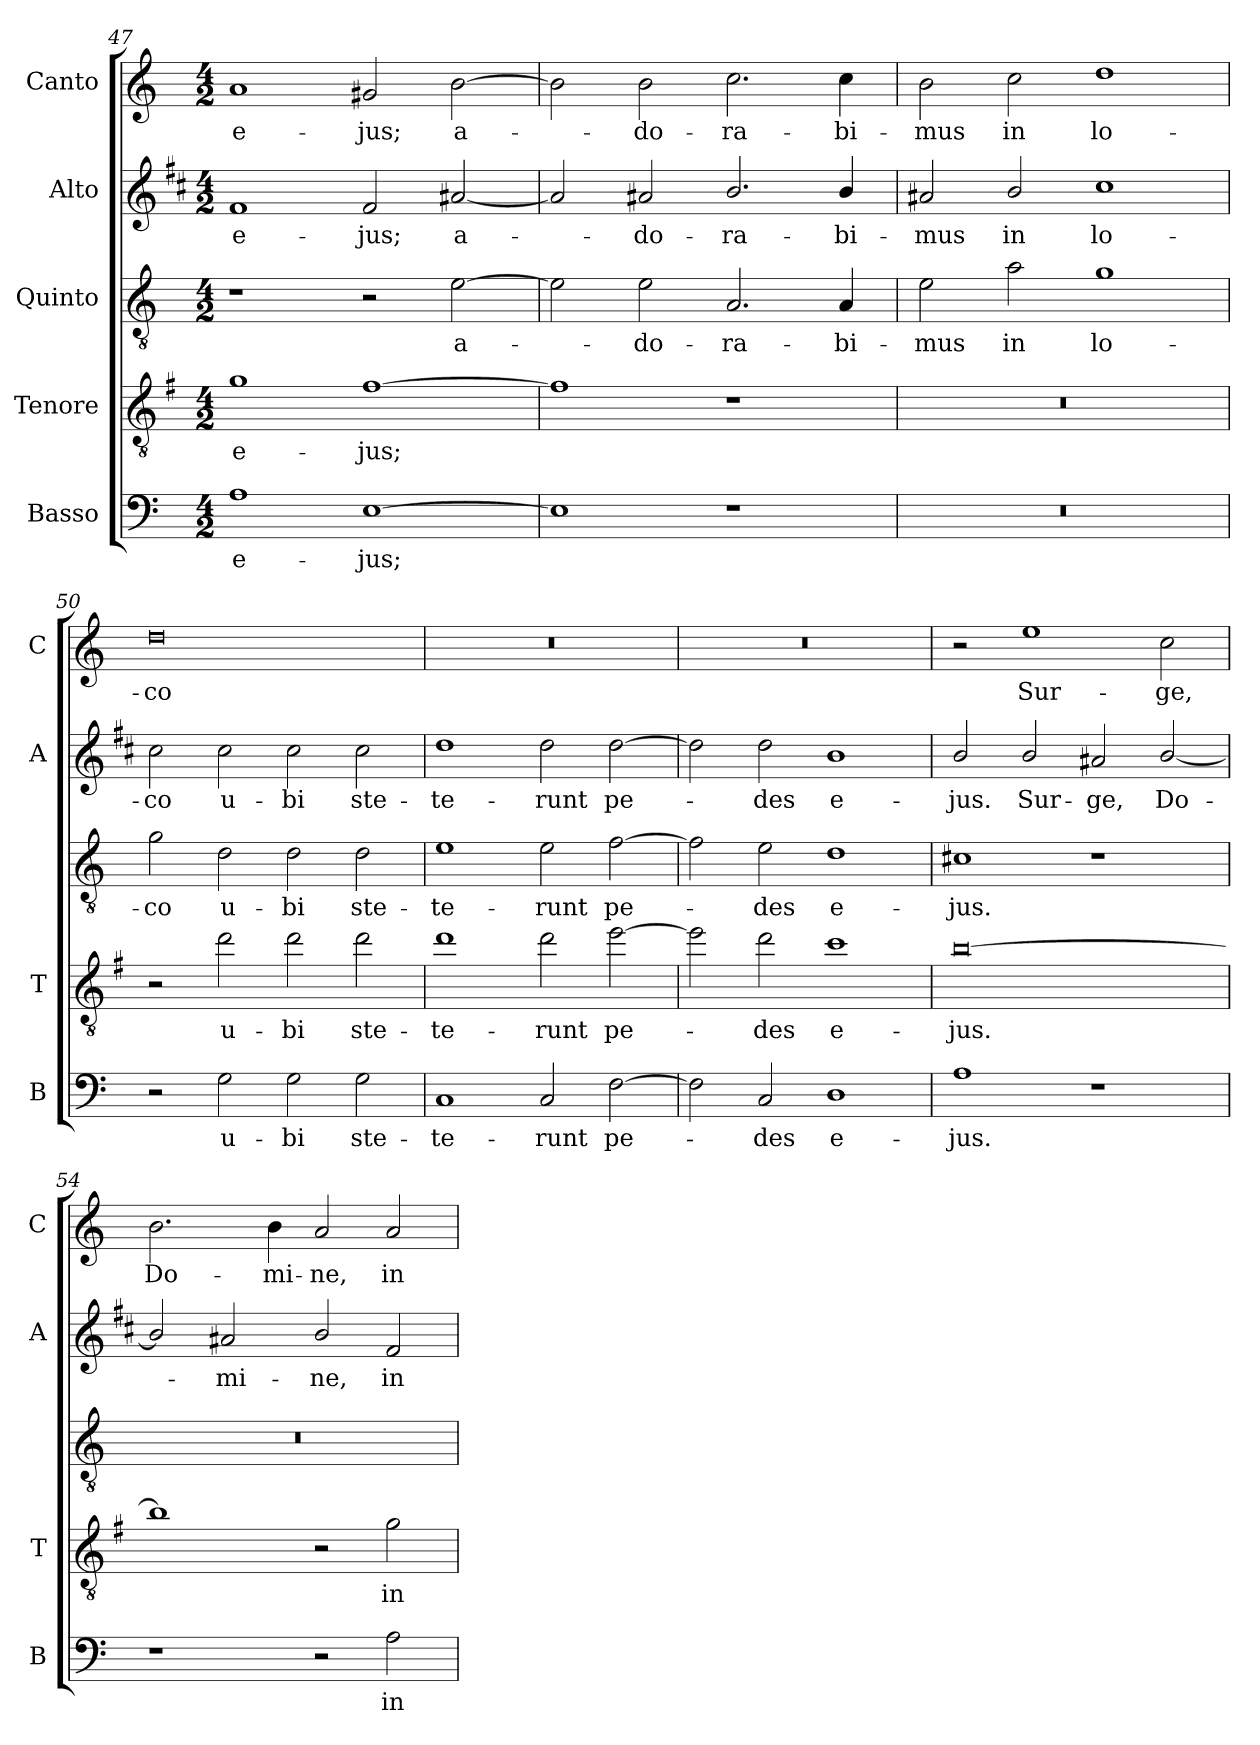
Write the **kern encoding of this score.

**kern	**text	**kern	**text	**kern	**text	**kern	**text	**kern	**text
*part5	*part5	*part4	*part4	*part3	*part3	*part2	*part2	*part1	*part1
*staff5	*staff5	*staff4	*staff4	*staff3	*staff3	*staff2	*staff2	*staff1	*staff1
*I"Basso	*	*I"Tenore	*	*I"Quinto	*	*I"Alto	*	*I"Canto	*
*I'B	*	*I'T	*	*	*	*I'A	*	*I'C	*
*clefF4	*	*clefGv2	*	*clefGv2	*	*clefG2	*	*clefG2	*
*	*	*ITrd4c7	*	*	*	*ITrd1c2	*	*	*
*k[]	*	*k[]	*	*k[]	*	*k[]	*	*k[]	*
*C:	*	*C:	*	*C:	*	*C:	*	*C:	*
*M4/2	*	*M4/2	*	*M4/2	*	*M4/2	*	*M4/2	*
=47	=47	=47	=47	=47	=47	=47	=47	=47	=47
!	!LO:LY:b	!	!LO:LY:b	!	!	!	!LO:LY:b	!	!LO:LY:b
1A	e-	1c	e-	1r	.	1e	e-	1a	e-
!	!LO:LY:b	!	!LO:LY:b	!	!	!	!LO:LY:b	!	!LO:LY:b
[1E	-jus;	[1B	-jus;	2r	.	2e/	-jus;	2g#X/	-jus;
!	!	!	!	!	!LO:LY:b	!	!LO:LY:b	!	!LO:LY:b
.	.	.	.	[2e\	a-	[2g#X/	a-	[2b\	a-
=48	=48	=48	=48	=48	=48	=48	=48	=48	=48
1E]	.	1B]	.	2e\]	.	2g#/]	.	2b\]	.
!	!	!	!	!	!LO:LY:b	!	!LO:LY:b	!	!LO:LY:b
.	.	.	.	2e\	-do-	2g#X/	-do-	2b\	-do-
!	!	!	!	!	!LO:LY:b	!	!LO:LY:b	!	!LO:LY:b
1r	.	1r	.	2.A/	-ra-	2.a/	-ra-	2.cc\	-ra-
!	!	!	!	!	!LO:LY:b	!	!LO:LY:b	!	!LO:LY:b
.	.	.	.	4A/	-bi-	4a/	-bi-	4cc\	-bi-
=49	=49	=49	=49	=49	=49	=49	=49	=49	=49
!	!	!	!	!	!LO:LY:b	!	!LO:LY:b	!	!LO:LY:b
0r	.	0r	.	2e\	-mus	2g#X/	-mus	2b\	-mus
!	!	!	!	!	!LO:LY:b	!	!LO:LY:b	!	!LO:LY:b
.	.	.	.	2a\	in	2a/	in	2cc\	in
!	!	!	!	!	!LO:LY:b	!	!LO:LY:b	!	!LO:LY:b
.	.	.	.	1g	lo-	1b	lo-	1dd	lo-
!!LO:LB:g=z
=50	=50	=50	=50	=50	=50	=50	=50	=50	=50
!	!	!	!	!	!LO:LY:b	!	!LO:LY:b	!	!LO:LY:b
2r	.	2r	.	2g\	-co	2b\	-co	0dd	-co
!	!LO:LY:b	!	!LO:LY:b	!	!LO:LY:b	!	!LO:LY:b	!	!
2G\	u-	2g\	u-	2d\	u-	2b\	u-	.	.
!	!LO:LY:b	!	!LO:LY:b	!	!LO:LY:b	!	!LO:LY:b	!	!
2G\	-bi	2g\	-bi	2d\	-bi	2b\	-bi	.	.
!	!LO:LY:b	!	!LO:LY:b	!	!LO:LY:b	!	!LO:LY:b	!	!
2G\	ste-	2g\	ste-	2d\	ste-	2b\	ste-	.	.
=51	=51	=51	=51	=51	=51	=51	=51	=51	=51
!	!LO:LY:b	!	!LO:LY:b	!	!LO:LY:b	!	!LO:LY:b	!	!
1C	-te-	1g	-te-	1e	-te-	1cc	-te-	0r	.
!	!LO:LY:b	!	!LO:LY:b	!	!LO:LY:b	!	!LO:LY:b	!	!
2C/	-runt	2g\	-runt	2e\	-runt	2cc\	-runt	.	.
!	!LO:LY:b	!	!LO:LY:b	!	!LO:LY:b	!	!LO:LY:b	!	!
[2F\	pe-	[2a\	pe-	[2f\	pe-	[2cc\	pe-	.	.
=52	=52	=52	=52	=52	=52	=52	=52	=52	=52
2F\]	.	2a\]	.	2f\]	.	2cc\]	.	0r	.
!	!LO:LY:b	!	!LO:LY:b	!	!LO:LY:b	!	!LO:LY:b	!	!
2C/	-des	2g\	-des	2e\	-des	2cc\	-des	.	.
!	!LO:LY:b	!	!LO:LY:b	!	!LO:LY:b	!	!LO:LY:b	!	!
1D	e-	1f	e-	1d	e-	1a	e-	.	.
=53	=53	=53	=53	=53	=53	=53	=53	=53	=53
!	!LO:LY:b	!	!LO:LY:b	!	!LO:LY:b	!	!LO:LY:b	!	!
1A	-jus.	[0e	-jus.	1c#X	-jus.	2a/	-jus.	2r	.
!	!	!	!	!	!	!	!LO:LY:b	!	!LO:LY:b
.	.	.	.	.	.	2a/	Sur-	1ee	Sur-
!	!	!	!	!	!	!	!LO:LY:b	!	!
1r	.	.	.	1r	.	2g#X/	-ge,	.	.
!	!	!	!	!	!	!	!LO:LY:b	!	!LO:LY:b
.	.	.	.	.	.	[2a/	Do-	2cc\	-ge,
=54	=54	=54	=54	=54	=54	=54	=54	=54	=54
!	!	!	!	!	!	!	!	!	!LO:LY:b
1r	.	1e]	.	0r	.	2a/]	.	2.b\	Do-
!	!	!	!	!	!	!	!LO:LY:b	!	!
.	.	.	.	.	.	2g#X/	-mi-	.	.
!	!	!	!	!	!	!	!	!	!LO:LY:b
.	.	.	.	.	.	.	.	4b\	-mi-
!	!	!	!	!	!	!	!LO:LY:b	!	!LO:LY:b
2r	.	2r	.	.	.	2a/	-ne,	2a/	-ne,
!	!LO:LY:b	!	!LO:LY:b	!	!	!	!LO:LY:b	!	!LO:LY:b
2A\	in	2c\	in	.	.	2e/	in	2a/	in
=	=	=	=	=	=	=	=	=	=
*-	*-	*-	*-	*-	*-	*-	*-	*-	*-
